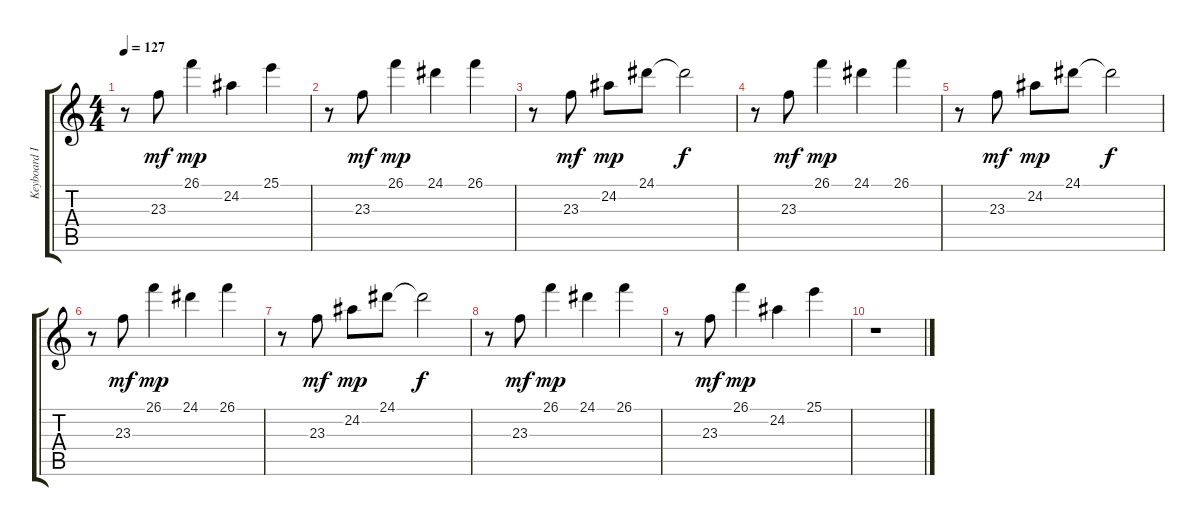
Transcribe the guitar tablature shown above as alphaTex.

\track ("Keyboard I" "Keyboard I") {instrument lead1square}
\staff {score tabs}
\tuning (Eb4 Bb3 Gb3 Db3 Ab2 Eb2) {hide}
\ts (4 4)
\tempo 127
\clef g2
\ks c
r.8{dy mp} 23.3.8{dy mf volume 9} 26.1.4{dy mp volume 9} 24.2.4{volume 9} 25.1.4{volume 9} |
r.8 23.3.8{dy mf volume 8} 26.1.4{dy mp volume 8} 24.1.4{volume 8} 26.1.4{volume 8} |
r.8 23.3.8{dy mf volume 7} 24.2.8{dy mp volume 7} 24.1.8{volume 7} 24.1{t}.2{dy f} |
r.8 23.3.8{dy mf volume 6} 26.1.4{dy mp volume 6} 24.1.4{volume 6} 26.1.4{volume 5} |
r.8 23.3.8{dy mf volume 5} 24.2.8{dy mp volume 5} 24.1.8{volume 4} 24.1{t}.2{dy f} |
r.8 23.3.8{dy mf volume 4} 26.1.4{dy mp volume 3} 24.1.4{volume 3} 26.1.4{volume 3} |
r.8 23.3.8{dy mf volume 2} 24.2.8{dy mp volume 2} 24.1.8{volume 2} 24.1{t}.2{dy f} |
r.8 23.3.8{dy mf volume 1} 26.1.4{dy mp volume 1} 24.1.4{volume 1} 26.1.4{volume 0} |
r.8 23.3.8{dy mf volume 0} 26.1.4{dy mp volume 0} 24.2.4{volume 0} 25.1.4{volume 0} |
r.1
